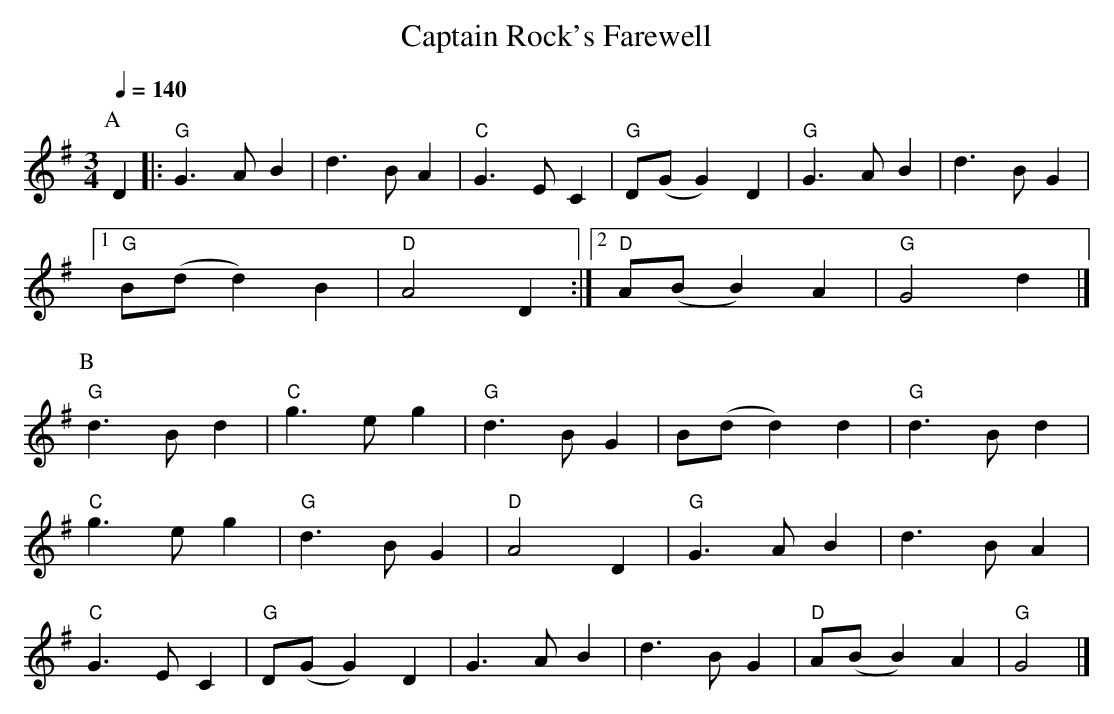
X:1
T: Captain Rock's Farewell
M: 3/4
L: 1/4
Q: 140
K: Gmaj
P: A
D |: "G" G>AB | d>BA | "C" G>EC | "G" D/(G/G) D | "G" G>AB | d>BG |
[1 "G" B/(d/d)B | "D" A2 D :|\
[2 "D" A/(B/B) A | "G" G2 d |]
P: B
"G" d>Bd | "C" g>eg | "G" d>BG | B/(d/d) d | "G" d>Bd |
"C" g>eg | "G" d>BG | "D" A2 D | "G" G>AB | d>BA |
"C" G>EC | "G" D/(G/G)D | G>AB | d>BG | "D" A/(B/B) A | "G" G2 |]
